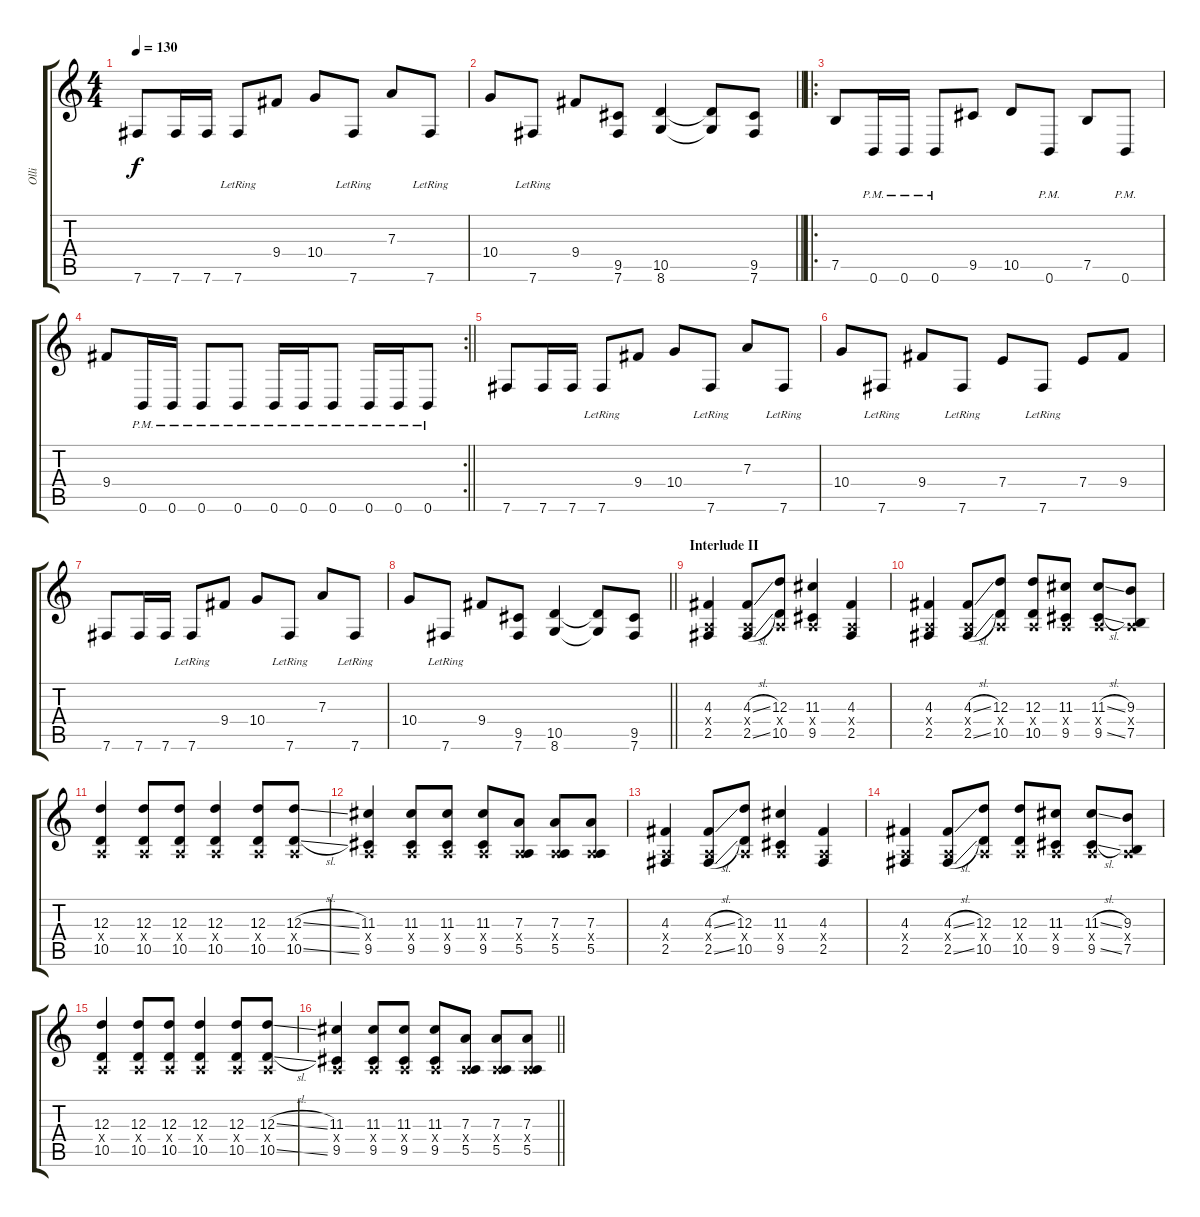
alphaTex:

\track ("Olli" "Olli") {instrument distortionguitar}
\staff {score tabs}
\tuning (B3 Gb3 D3 A2 E2 B1) {hide}
\ts (4 4)
\tempo 130
\clef g2
\ks c
7.6.8{dy f} 7.6.16 7.6.16 7.6{lr}.8 9.4.8 10.4.8 7.6{lr}.8 7.3.8 7.6{lr}.8 |
\barLineRight lightlight
10.4.8 7.6{lr}.8 9.4.8 (9.5 7.6).8 (10.5 8.6).4 (10.5{t} 8.6{t}).8 (9.5 7.6).8 |
\ro
7.5.8 0.6{pm}.16 0.6{pm}.16 0.6{pm}.8 9.5.8 10.5.8 0.6{pm}.8 7.5.8 0.6{pm}.8 |
\rc 2
\barLineRight lightlight
9.4.8 0.6{pm}.16 0.6{pm}.16 0.6{pm}.8 0.6{pm}.8 0.6{pm}.16 0.6{pm}.16 0.6{pm}.8 0.6{pm}.16 0.6{pm}.16 0.6{pm}.8 |
7.6.8 7.6.16 7.6.16 7.6{lr}.8 9.4.8 10.4.8 7.6{lr}.8 7.3.8 7.6{lr}.8 |
10.4.8 7.6{lr}.8 9.4.8 7.6{lr}.8 7.4.8 7.6{lr}.8 7.4.8 9.4.8 |
7.6.8 7.6.16 7.6.16 7.6{lr}.8 9.4.8 10.4.8 7.6{lr}.8 7.3.8 7.6{lr}.8 |
\barLineRight lightlight
10.4.8 7.6{lr}.8 9.4.8 (9.5 7.6).8 (10.5 8.6).4 (10.5{t} 8.6{t}).8 (9.5 7.6).8 |
\section ("" "Interlude II")
(4.3 0.4{x} 2.5).4 (4.3{sl} 0.4{x} 2.5{sl}).8 (12.3 0.4{x} 10.5).8 (11.3 0.4{x} 9.5).4 (4.3 0.4{x} 2.5).4 |
(4.3 0.4{x} 2.5).4 (4.3{sl} 0.4{x} 2.5{sl}).8 (12.3 0.4{x} 10.5).8 (12.3 0.4{x} 10.5).8 (11.3 0.4{x} 9.5).8 (11.3{sl} 0.4{x} 9.5{sl}).8 (9.3 0.4{x} 7.5).8 |
(12.3 0.4{x} 10.5).4 (12.3 0.4{x} 10.5).8 (12.3 0.4{x} 10.5).8 (12.3 0.4{x} 10.5).4 (12.3 0.4{x} 10.5).8 (12.3{sl} 0.4{x} 10.5{sl}).8 |
(11.3 0.4{x} 9.5).4 (11.3 0.4{x} 9.5).8 (11.3 0.4{x} 9.5).8 (11.3 0.4{x} 9.5).8 (7.3 0.4{x} 5.5).8 (7.3 0.4{x} 5.5).8 (7.3 0.4{x} 5.5).8 |
(4.3 0.4{x} 2.5).4 (4.3{sl} 0.4{x} 2.5{sl}).8 (12.3 0.4{x} 10.5).8 (11.3 0.4{x} 9.5).4 (4.3 0.4{x} 2.5).4 |
(4.3 0.4{x} 2.5).4 (4.3{sl} 0.4{x} 2.5{sl}).8 (12.3 0.4{x} 10.5).8 (12.3 0.4{x} 10.5).8 (11.3 0.4{x} 9.5).8 (11.3{sl} 0.4{x} 9.5{sl}).8 (9.3 0.4{x} 7.5).8 |
(12.3 0.4{x} 10.5).4 (12.3 0.4{x} 10.5).8 (12.3 0.4{x} 10.5).8 (12.3 0.4{x} 10.5).4 (12.3 0.4{x} 10.5).8 (12.3{sl} 0.4{x} 10.5{sl}).8 |
\barLineRight lightlight
(11.3 0.4{x} 9.5).4 (11.3 0.4{x} 9.5).8 (11.3 0.4{x} 9.5).8 (11.3 0.4{x} 9.5).8 (7.3 0.4{x} 5.5).8 (7.3 0.4{x} 5.5).8 (7.3 0.4{x} 5.5).8
